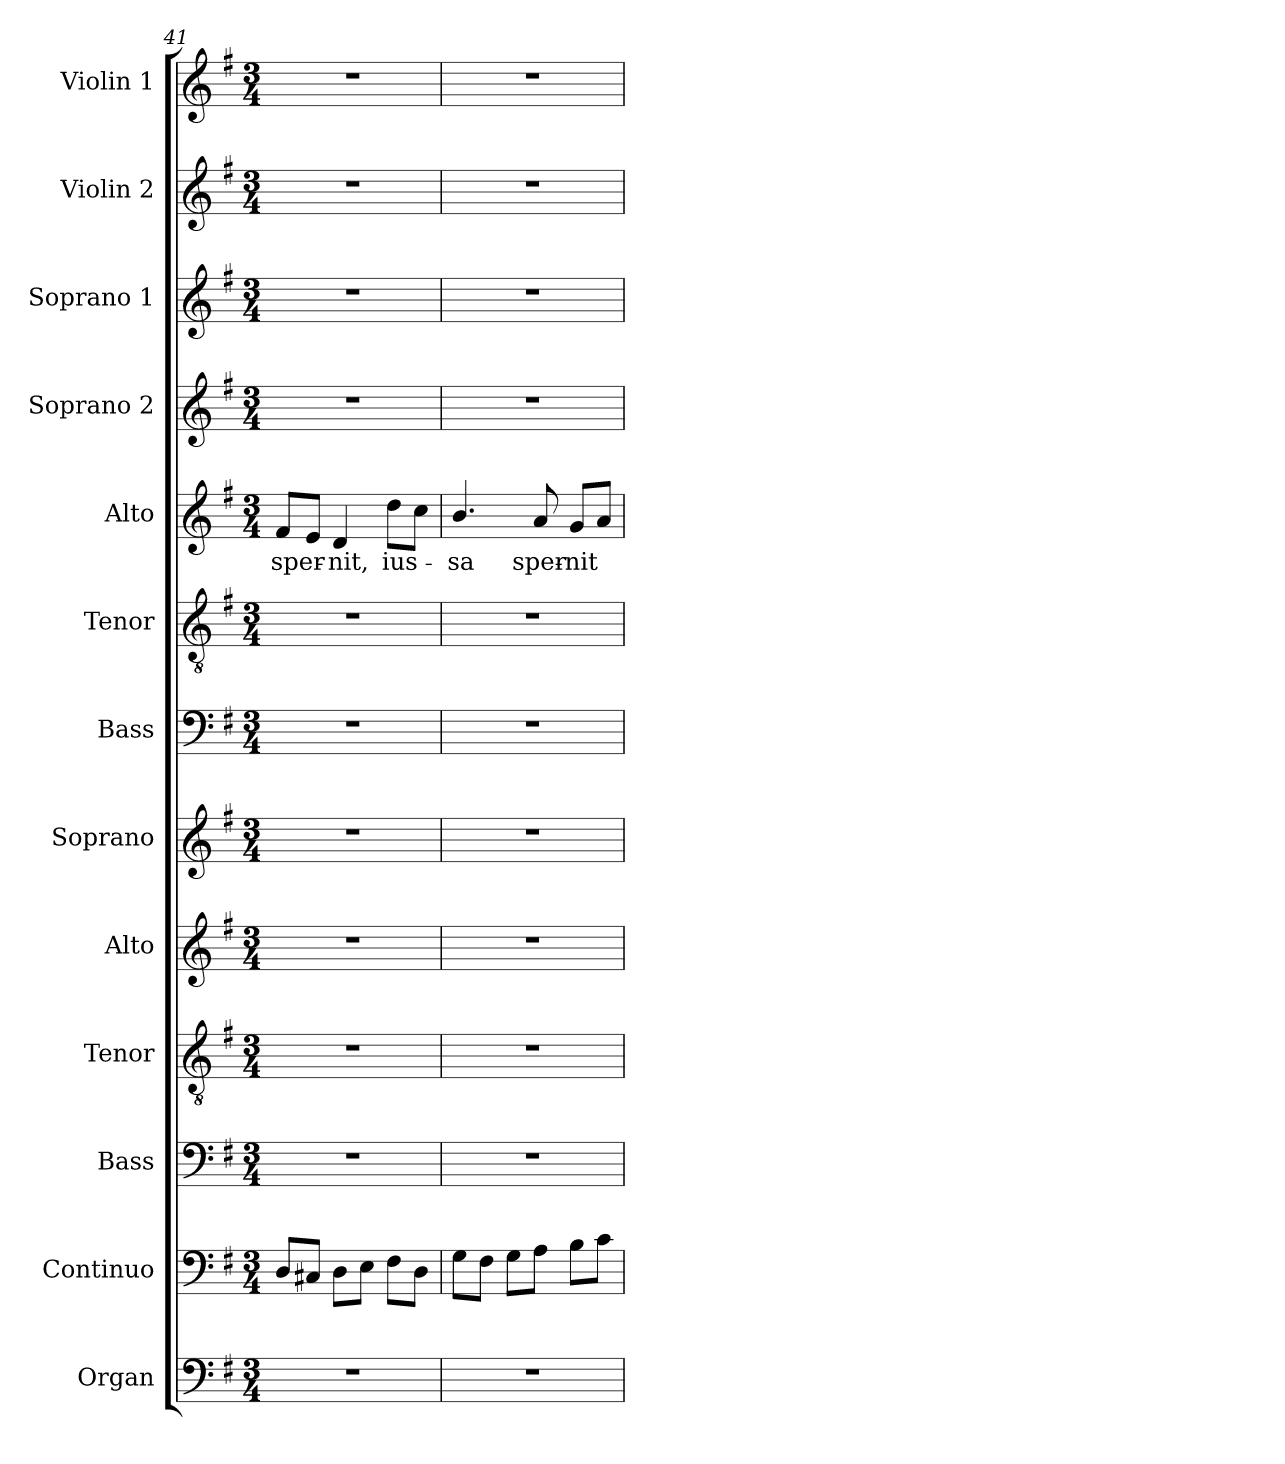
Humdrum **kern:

**kern	**kern	**kern	**kern	**kern	**kern	**kern	**kern	**kern	**text	**kern	**kern	**kern	**kern
*part13	*part12	*part11	*part10	*part9	*part8	*part7	*part6	*part5	*part5	*part4	*part3	*part2	*part1
*staff13	*staff12	*staff11	*staff10	*staff9	*staff8	*staff7	*staff6	*staff5	*staff5	*staff4	*staff3	*staff2	*staff1
*I"Organ	*I"Continuo	*I"Bass	*I"Tenor	*I"Alto	*I"Soprano	*I"Bass	*I"Tenor	*I"Alto	*	*I"Soprano 2	*I"Soprano 1	*I"Violin 2	*I"Violin 1
*I'Org.	*I'Cont.	*I'B.	*I'T.	*I'A.	*I'S.	*I'B.	*I'T.	*I'A.	*	*I'S2.	*I'S1.	*I'Vln. 2	*I'Vln. 1
*clefF4	*clefF4	*clefF4	*clefGv2	*clefG2	*clefG2	*clefF4	*clefGv2	*clefG2	*	*clefG2	*clefG2	*clefG2	*clefG2
*	*	*	*ITrd7c12	*	*	*	*ITrd7c12	*	*	*	*	*	*
*k[f#]	*k[f#]	*k[f#]	*k[f#]	*k[f#]	*k[f#]	*k[f#]	*k[f#]	*k[f#]	*	*k[f#]	*k[f#]	*k[f#]	*k[f#]
*G:	*G:	*G:	*G:	*G:	*G:	*G:	*G:	*G:	*	*G:	*G:	*G:	*G:
*M3/4	*M3/4	*M3/4	*M3/4	*M3/4	*M3/4	*M3/4	*M3/4	*M3/4	*	*M3/4	*M3/4	*M3/4	*M3/4
=41	=41	=41	=41	=41	=41	=41	=41	=41	=41	=41	=41	=41	=41
!LO:N:vis=1	!	!LO:N:vis=1	!LO:N:vis=1	!LO:N:vis=1	!LO:N:vis=1	!LO:N:vis=1	!LO:N:vis=1	!	!	!	!	!	!
!	!	!	!	!	!	!	!	!	!LO:LY:b:color=#000000	!LO:N:vis=1	!LO:N:vis=1	!LO:N:vis=1	!LO:N:vis=1
2.r	8Di/L	2.r	2.r	2.r	2.r	2.r	2.r	8f#i/L	sper-	2.r	2.r	2.r	2.r
.	8C#Xi/J	.	.	.	.	.	.	8ei/J	.	.	.	.	.
!	!	!	!	!	!	!	!	!	!LO:LY:b:color=#000000	!	!	!	!
.	8Di\L	.	.	.	.	.	.	4di/	-nit,	.	.	.	.
.	8Ei\J	.	.	.	.	.	.	.	.	.	.	.	.
!	!	!	!	!	!	!	!	!	!LO:LY:b:color=#000000	!	!	!	!
.	8F#i\L	.	.	.	.	.	.	8ddi\L	ius-	.	.	.	.
.	8Di\J	.	.	.	.	.	.	8cci\J	.	.	.	.	.
=42	=42	=42	=42	=42	=42	=42	=42	=42	=42	=42	=42	=42	=42
!LO:N:vis=1	!	!LO:N:vis=1	!LO:N:vis=1	!LO:N:vis=1	!LO:N:vis=1	!LO:N:vis=1	!LO:N:vis=1	!	!	!	!	!	!
!	!	!	!	!	!	!	!	!	!LO:LY:b:color=#000000	!LO:N:vis=1	!LO:N:vis=1	!LO:N:vis=1	!LO:N:vis=1
2.r	8Gi\L	2.r	2.r	2.r	2.r	2.r	2.r	4.bi/	-sa	2.r	2.r	2.r	2.r
.	8F#i\J	.	.	.	.	.	.	.	.	.	.	.	.
.	8Gi\L	.	.	.	.	.	.	.	.	.	.	.	.
!	!	!	!	!	!	!	!	!	!LO:LY:b:color=#000000	!	!	!	!
.	8Ai\J	.	.	.	.	.	.	8ai/	sper-	.	.	.	.
!	!	!	!	!	!	!	!	!	!LO:LY:b:color=#000000	!	!	!	!
.	8Bi\L	.	.	.	.	.	.	8gi/L	-nit	.	.	.	.
.	8ci\J	.	.	.	.	.	.	8ai/J	.	.	.	.	.
=	=	=	=	=	=	=	=	=	=	=	=	=	=
*-	*-	*-	*-	*-	*-	*-	*-	*-	*-	*-	*-	*-	*-
